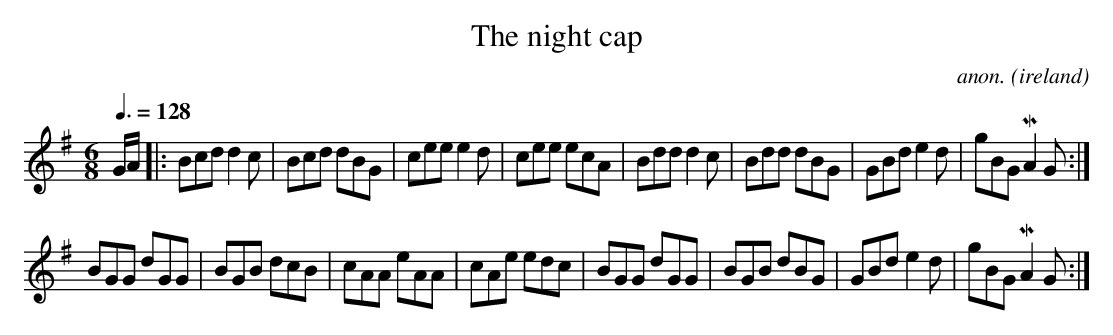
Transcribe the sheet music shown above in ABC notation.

X:1
T:The night cap
O:ireland
C:anon.
m:Mn2 = (3n/o/n/ o/4n/4-n/
M:6/8
L:1/8
Q:3/8=128
K:G
G/A/|:Bcd d2c|Bcd dBG|cee e2d|cee ecA|Bdd d2c|Bdd dBG|\
GBd e2d|gBG MA2G:|
BGG dGG|BGB dcB|cAA eAA|cAe edc|BGG dGG|BGB dBG|GBd e2d|gBG MA2G:|
